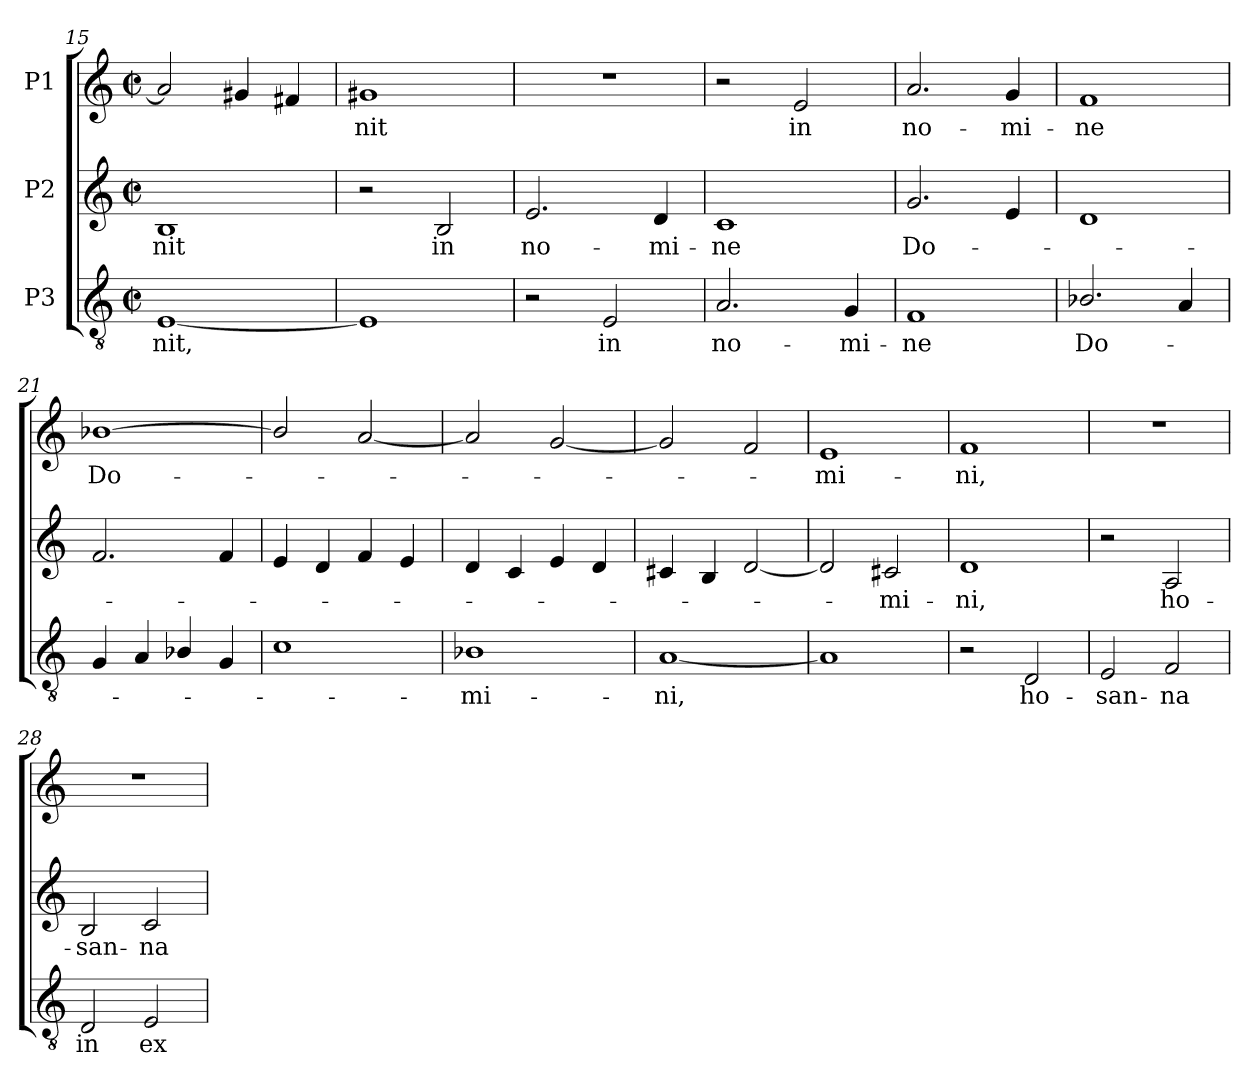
**kern	**text	**kern	**text	**kern	**text
*part3	*part3	*part2	*part2	*part1	*part1
*staff3	*staff3	*staff2	*staff2	*staff1	*staff1
*I"P3	*	*I"P2	*	*I"P1	*
!!LO:LB:g=z
*clefGv2	*	*clefG2	*	*clefG2	*
*ITrd7c12	*	*	*	*	*
*k[]	*	*k[]	*	*k[]	*
*C:	*	*C:	*	*C:	*
*M2/2	*	*M2/2	*	*M2/2	*
*met(c|)	*	*met(c|)	*	*met(c|)	*
=15	=15	=15	=15	=15	=15
!	!LO:LY:b:color=#000000	!	!	!	!
!	!	!	!LO:LY:b:color=#000000	!	!
[1EEi	-nit,	1Bi	-nit	2ai/]	.
.	.	.	.	4g#Xi/	.
.	.	.	.	4f#Xi/	.
=16	=16	=16	=16	=16	=16
!	!	!	!	!	!LO:LY:b:color=#000000
1EEi]	.	2r	.	1g#Xi	-nit
!	!	!	!LO:LY:b:color=#000000	!	!
.	.	2Bi/	in	.	.
=17	=17	=17	=17	=17	=17
!	!	!	!LO:LY:b:color=#000000	!	!
2r	.	2.ei/	no-	1r	.
!	!LO:LY:b:color=#000000	!	!	!	!
2EEi/	in	.	.	.	.
!	!	!	!LO:LY:b:color=#000000	!	!
.	.	4di/	-mi-	.	.
=18	=18	=18	=18	=18	=18
!	!LO:LY:b:color=#000000	!	!	!	!
!	!	!	!LO:LY:b:color=#000000	!	!
2.AAi/	no-	1ci	-ne	2r	.
!	!	!	!	!	!LO:LY:b:color=#000000
.	.	.	.	2ei/	in
!	!LO:LY:b:color=#000000	!	!	!	!
4GGi/	-mi-	.	.	.	.
=19	=19	=19	=19	=19	=19
!	!LO:LY:b:color=#000000	!	!	!	!
!	!	!	!LO:LY:b:color=#000000	!	!
!	!	!	!	!	!LO:LY:b:color=#000000
1FFi	-ne	2.gi/	Do-	2.ai/	no-
!	!	!	!	!	!LO:LY:b:color=#000000
.	.	4ei/	.	4gi/	-mi-
=20	=20	=20	=20	=20	=20
!	!LO:LY:b:color=#000000	!	!	!	!
!	!	!	!	!	!LO:LY:b:color=#000000
2.BB-Xi/	Do-	1di	.	1fi	-ne
4AAi/	.	.	.	.	.
=21	=21	=21	=21	=21	=21
!	!	!	!	!	!LO:LY:b:color=#000000
4GGi/	.	2.fi/	.	[1b-Xi	Do-
4AAi/	.	.	.	.	.
4BB-Xi/	.	.	.	.	.
4GGi/	.	4fi/	.	.	.
!!LO:LB:g=z
=22	=22	=22	=22	=22	=22
1Ci	.	4ei/	.	2b-i/]	.
.	.	4di/	.	.	.
.	.	4fi/	.	[2ai/	.
.	.	4ei/	.	.	.
=23	=23	=23	=23	=23	=23
!	!LO:LY:b:color=#000000	!	!	!	!
1BB-Xi	-mi-	4di/	.	2ai/]	.
.	.	4ci/	.	.	.
.	.	4ei/	.	[2gi/	.
.	.	4di/	.	.	.
=24	=24	=24	=24	=24	=24
!	!LO:LY:b:color=#000000	!	!	!	!
[1AAi	-ni,	4c#Xi/	.	2gi/]	.
.	.	4Bi/	.	.	.
.	.	[2di/	.	2fi/	.
=25	=25	=25	=25	=25	=25
!	!	!	!	!	!LO:LY:b:color=#000000
1AAi]	.	2di/]	.	1ei	-mi-
!	!	!	!LO:LY:b:color=#000000	!	!
.	.	2c#Xi/	-mi-	.	.
=26	=26	=26	=26	=26	=26
!	!	!	!LO:LY:b:color=#000000	!	!
!	!	!	!	!	!LO:LY:b:color=#000000
2r	.	1di	-ni,	1fi	-ni,
!	!LO:LY:b:color=#000000	!	!	!	!
2DDi/	ho-	.	.	.	.
=27	=27	=27	=27	=27	=27
!	!LO:LY:b:color=#000000	!	!	!	!
2EEi/	-san-	2r	.	1r	.
!	!LO:LY:b:color=#000000	!	!	!	!
!	!	!	!LO:LY:b:color=#000000	!	!
2FFi/	-na	2Ai/	ho-	.	.
=28	=28	=28	=28	=28	=28
!	!LO:LY:b:color=#000000	!	!	!	!
!	!	!	!LO:LY:b:color=#000000	!	!
2DDi/	in	2Bi/	-san-	1r	.
!	!LO:LY:b:color=#000000	!	!	!	!
!	!	!	!LO:LY:b:color=#000000	!	!
2EEi/	ex-	2ci/	-na	.	.
=	=	=	=	=	=
*-	*-	*-	*-	*-	*-
